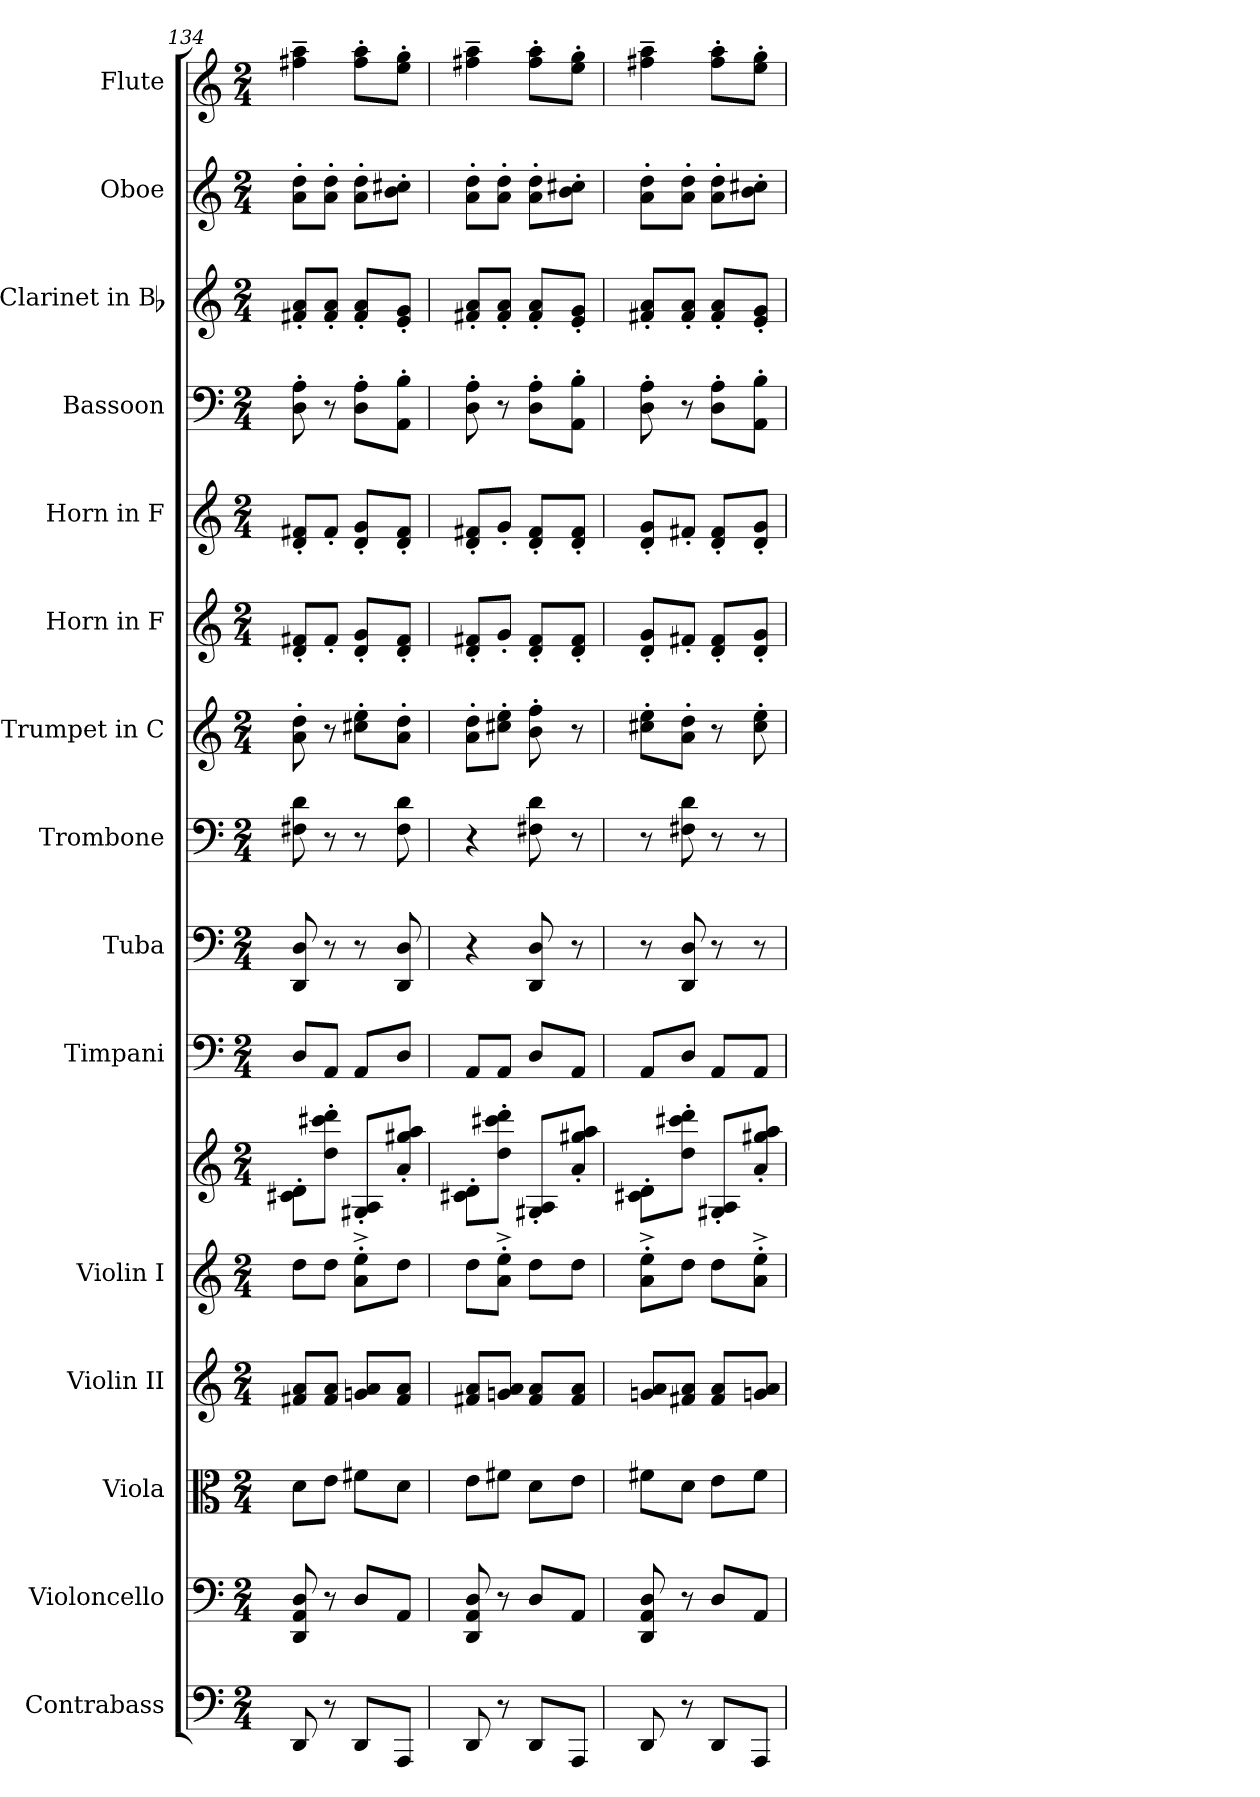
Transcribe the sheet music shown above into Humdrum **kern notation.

**kern	**kern	**kern	**kern	**kern	**kern	**kern	**kern	**kern	**kern	**kern	**kern	**kern	**kern	**kern	**kern
*part16	*part15	*part14	*part13	*part12	*part11	*part10	*part9	*part8	*part7	*part6	*part5	*part4	*part3	*part2	*part1
*staff16	*staff15	*staff14	*staff13	*staff12	*staff11	*staff10	*staff9	*staff8	*staff7	*staff6	*staff5	*staff4	*staff3	*staff2	*staff1
*I"Contrabass	*I"Violoncello	*I"Viola	*I"Violin II	*I"Violin I	*	*I"Timpani	*I"Tuba	*I"Trombone	*I"Trumpet in C	*I"Horn in F	*I"Horn in F	*I"Bassoon	*I"Clarinet in Bb	*I"Oboe	*I"Flute
*I'Cb.	*I'Vc.	*I'Vla.	*I'Vln. II	*I'Vln. I	*	*I'Timp.	*I'Tba.	*I'Tbn.	*	*I'Hn.	*I'Hn.	*I'Bsn.	*I'Cl.	*I'Ob.	*I'Fl.
*clefF4	*clefF4	*clefC3	*clefG2	*clefG2	*clefG2	*clefF4	*clefF4	*clefF4	*clefG2	*clefG2	*clefG2	*clefF4	*clefG2	*clefG2	*clefG2
*k[]	*k[]	*k[]	*k[]	*k[]	*k[]	*	*k[]	*k[]	*k[]	*	*	*k[]	*k[]	*k[]	*k[]
*C:	*C:	*C:	*C:	*C:	*C:	*	*C:	*C:	*C:	*	*	*C:	*C:	*C:	*C:
*M2/4	*M2/4	*M2/4	*M2/4	*M2/4	*M2/4	*M2/4	*M2/4	*M2/4	*M2/4	*M2/4	*M2/4	*M2/4	*M2/4	*M2/4	*M2/4
*MM121	*MM121	*MM121	*MM121	*MM121	*MM121	*MM121	*MM121	*MM121	*MM121	*MM121	*MM121	*MM121	*MM121	*MM121	*MM121
=134	=134	=134	=134	=134	=134	=134	=134	=134	=134	=134	=134	=134	=134	=134	=134
8DD	8DD 8AA 8D	8dL	8f#X 8aL	8ddL	8c#X' 8d'L	8DL	8DD 8D	8F#X 8d	8a' 8dd'	8d' 8f#X'L	8d' 8f#X'L	8D' 8A'	8f#X' 8a'L	8a' 8dd'L	4ff#X~ 4aa~
8r	8r	8eJ	8f# 8aJ	8ddJ	8dd' 8ccc#X' 8ddd'J	8AAJ	8r	8r	8r	8f#'J	8f#'J	8r	8f#' 8a'J	8a' 8dd'J	.
8DDL	8DL	8f#XL	8gn 8aL	8a'^ 8ee'^L	8G#X' 8A'L	8AAL	8r	8r	8cc#X' 8ee'L	8d' 8g'L	8d' 8g'L	8D' 8A'L	8f#' 8a'L	8a' 8dd'L	8ff#' 8aa'L
8AAAJ	8AAJ	8dJ	8f# 8aJ	8ddJ	8a' 8gg#X' 8aa'J	8DJ	8DD 8D	8F# 8d	8a' 8dd'J	8d' 8f#'J	8d' 8f#'J	8AA' 8B'J	8e' 8g'J	8b' 8cc#X'J	8ee' 8gg'J
=135	=135	=135	=135	=135	=135	=135	=135	=135	=135	=135	=135	=135	=135	=135	=135
8DD	8DD 8AA 8D	8eL	8f#X 8aL	8ddL	8c#X' 8d'L	8AAL	4r	4r	8a' 8dd'L	8d' 8f#X'L	8d' 8f#X'L	8D' 8A'	8f#X' 8a'L	8a' 8dd'L	4ff#X~ 4aa~
8r	8r	8f#XJ	8gn 8aJ	8a'^ 8ee'^J	8dd' 8ccc#X' 8ddd'J	8AAJ	.	.	8cc#X' 8ee'J	8g'J	8g'J	8r	8f#' 8a'J	8a' 8dd'J	.
8DDL	8DL	8dL	8f# 8aL	8ddL	8G#X' 8A'L	8DL	8DD 8D	8F#X 8d	8b' 8ff'	8d' 8f#'L	8d' 8f#'L	8D' 8A'L	8f#' 8a'L	8a' 8dd'L	8ff#' 8aa'L
8AAAJ	8AAJ	8eJ	8f# 8aJ	8ddJ	8a' 8gg#X' 8aa'J	8AAJ	8r	8r	8r	8d' 8f#'J	8d' 8f#'J	8AA' 8B'J	8e' 8g'J	8b' 8cc#X'J	8ee' 8gg'J
=136	=136	=136	=136	=136	=136	=136	=136	=136	=136	=136	=136	=136	=136	=136	=136
8DD	8DD 8AA 8D	8f#XL	8gn 8aL	8a'^ 8ee'^L	8c#X' 8d'L	8AAL	8r	8r	8cc#X' 8ee'L	8d' 8g'L	8d' 8g'L	8D' 8A'	8f#X' 8a'L	8a' 8dd'L	4ff#X~ 4aa~
8r	8r	8dJ	8f#X 8aJ	8ddJ	8dd' 8ccc#X' 8ddd'J	8DJ	8DD 8D	8F#X 8d	8a' 8dd'J	8f#X'J	8f#X'J	8r	8f#' 8a'J	8a' 8dd'J	.
8DDL	8DL	8eL	8f# 8aL	8ddL	8G#X' 8A'L	8AAL	8r	8r	8r	8d' 8f#'L	8d' 8f#'L	8D' 8A'L	8f#' 8a'L	8a' 8dd'L	8ff#' 8aa'L
8AAAJ	8AAJ	8f#J	8gn 8aJ	8a'^ 8ee'^J	8a' 8gg#X' 8aa'J	8AAJ	8r	8r	8cc#' 8ee'	8d' 8g'J	8d' 8g'J	8AA' 8B'J	8e' 8g'J	8b' 8cc#X'J	8ee' 8gg'J
=	=	=	=	=	=	=	=	=	=	=	=	=	=	=	=
*-	*-	*-	*-	*-	*-	*-	*-	*-	*-	*-	*-	*-	*-	*-	*-
